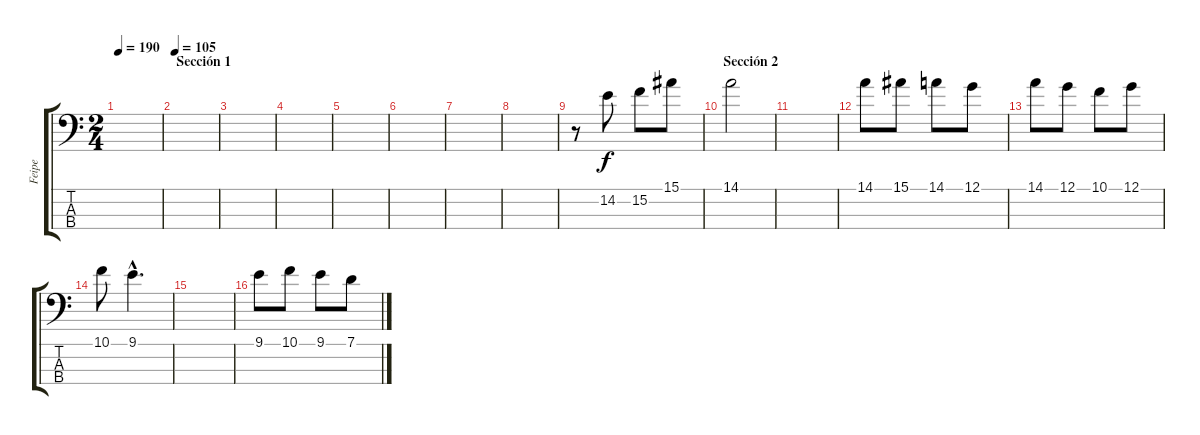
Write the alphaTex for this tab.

\track ("Feipe" "Feipe") {instrument electricbassfinger}
\staff {score tabs}
\tuning (G2 D2 A1 E1) {hide}
\ts (2 4)
\tempo 190
\tempo 105
\tempo 190
\clef f4
\ks c
|
\section ("" "Sección 1")
\tempo 105
|
|
|
|
|
|
|
r.8 14.2.8 15.2.8 15.1.8 |
\section ("" "Sección 2")
14.1.2 |
|
14.1.8 15.1.8 14.1.8 12.1.8 |
14.1.8 12.1.8 10.1.8 12.1.8 |
10.1.8 9.1{hac}.4{d} |
|
9.1.8 10.1.8 9.1.8 7.1.8
